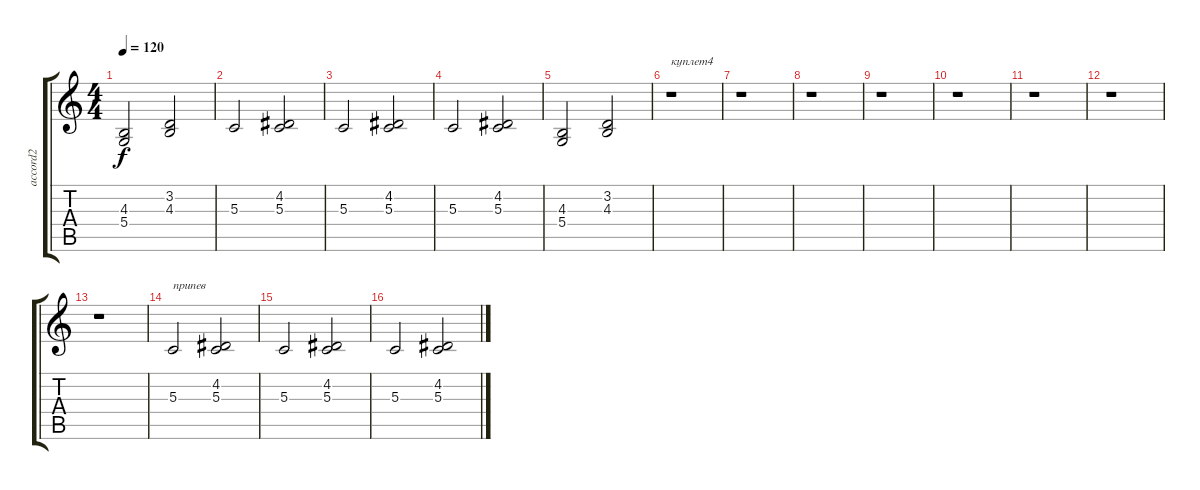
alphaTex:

\track ("accord2" "accord2") {instrument accordion}
\staff {score tabs}
\tuning (E4 B3 G3 D3 A2 E2) {hide}
\ts (4 4)
\tempo 120
\clef g2
\ks c
(4.3 5.4).2{dy f} (3.2 4.3).2 |
5.3.2 (4.2 5.3).2 |
5.3.2 (4.2 5.3).2 |
5.3.2 (4.2 5.3).2 |
(4.3 5.4).2 (3.2 4.3).2 |
r.1{txt "куплет4"} |
r.1 |
r.1 |
r.1 |
r.1 |
r.1 |
r.1 |
r.1 |
5.3.2{txt "припев"} (4.2 5.3).2 |
5.3.2 (4.2 5.3).2 |
5.3.2 (4.2 5.3).2
